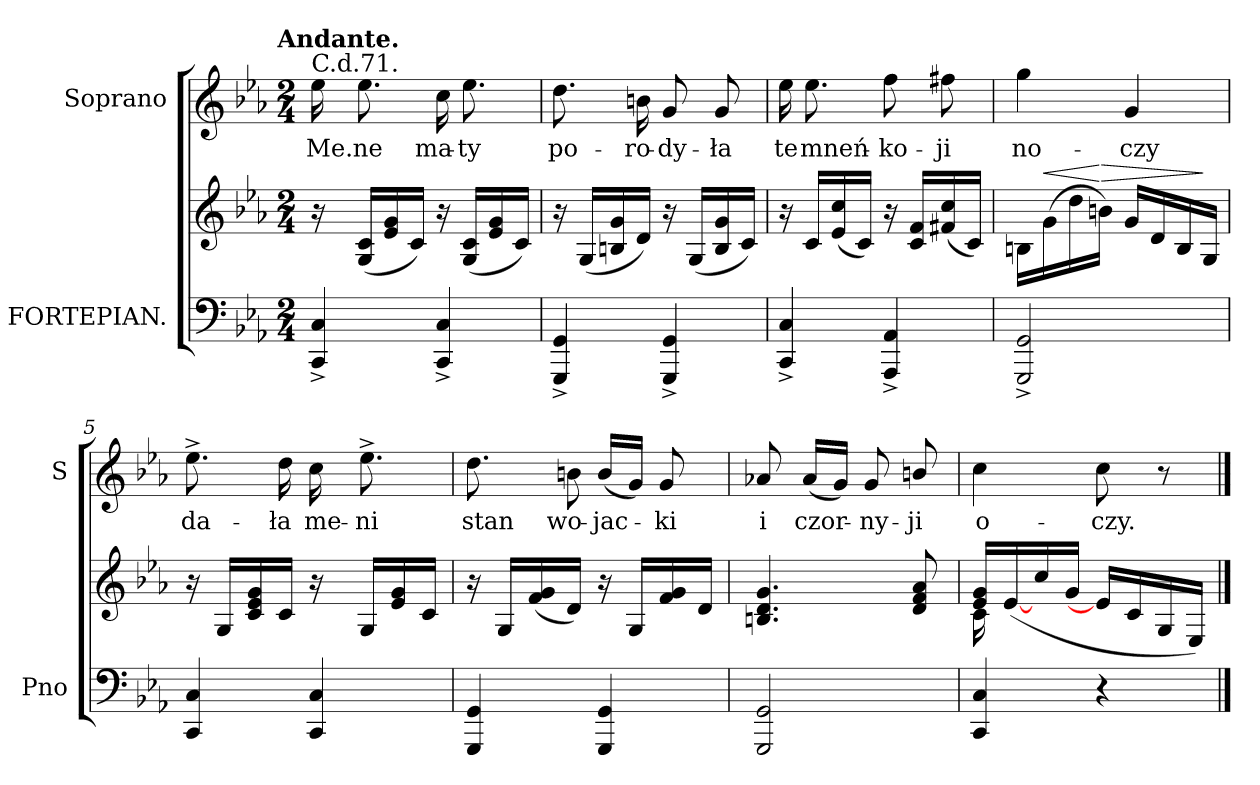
**kern	**kern	**dynam	**kern	**text
*part2	*part2	*part2	*part1	*part1
*staff3	*staff2	*staff2/3	*staff1	*staff1
*I"FORTEPIAN.	*	*	*I"Soprano	*
*I'Pno	*	*	*I'S	*
*clefF4	*clefG2	*	*clefG2	*
*k[b-e-a-]	*k[b-e-a-]	*	*k[b-e-a-]	*
*c:	*c:	*	*c:	*
!!LO:TX:omd:t=Andante.
*M2/4	*M2/4	*	*M2/4	*
=1	=1	=1	=1	=1
!	!	!	!LO:TX:a:t=C.d.71.	!
4CC^/ 4C^/	16r	.	16ee-\	Me.
.	(16G/ 16c/LL	.	8.ee-\	ne
.	16e-/ 16g/	.	.	.
.	16c/JJ)	.	.	.
4CC^/ 4C^/	16r	.	16cc\	ma-
.	(16G/ 16c/LL	.	8.ee-\	-ty
.	16e-/ 16g/	.	.	.
.	16c/JJ)	.	.	.
=2	=2	=2	=2	=2
4GGG^/ 4GG^/	16r	.	8.dd\	po-
.	(<16G/LL	.	.	.
.	16Bn/ 16g/	.	.	.
.	16d/JJ)	.	16bn\	-ro-
4GGG^/ 4GG^/	16r	.	8g/	-dy-
.	(<16G/LL	.	.	.
.	16B/ 16g/	.	8g/	-ła
.	16c/JJ)	.	.	.
=3	=3	=3	=3	=3
4CC^/ 4C^/	16r	.	16ee-\	te
.	16c/LL	.	8.ee-\	mneń-
.	(16e-/ 16cc/	.	.	.
.	16c/JJ)	.	.	.
4AAA-^/ 4AA-^/	16r	.	8ff\	-ko-
.	16c/ 16f/LL	.	.	.
.	(16f#X/ 16cc/	.	8ff#X\	-ji
.	16c/JJ)	.	.	.
=4	=4	=4	=4	=4
2GGG^/ 2GG^/	16Bn\LL	.	4gg\	no-
!	!	!LO:HP:a	!	!
.	(16g\	<	.	.
.	16dd\	.	.	.
!	!	!LO:HP:n=1:a	!	!
.	16bn\JJ)	[ >	.	.
.	16g/LL	.	4g/	-czy
.	16d/	.	.	.
.	16B/	.	.	.
.	16G/JJ	]	.	.
=5	=5	=5	=5	=5
4CC/ 4C/	16r	.	8.ee-^\	da-
.	16G/LL	.	.	.
.	16c/ 16e-/ 16g/	.	.	.
.	16c/JJ	.	16dd\	-ła
4CC/ 4C/	16r	.	16cc\	me-
.	16G/LL	.	8.ee-^\	-ni
.	16e-/ 16g/	.	.	.
.	16c/JJ	.	.	.
=6	=6	=6	=6	=6
4GGG/ 4GG/	16r	.	8.dd\	stan
.	16G/LL	.	.	.
.	(16f/ 16g/	.	.	.
!	!	!	!LO:N:vis=8	!
.	16d/JJ)	.	16bn\	wo-
4GGG/ 4GG/	16r	.	(16b\LL	-jac-
.	16G/LL	.	16g/JJ)	.
.	16f/ 16g/	.	8g/	-ki
.	16d/JJ	.	.	.
=7	=7	=7	=7	=7
2GGG/ 2GG/	4.Bn/ 4.d/ 4.g/	.	8a-X/	i
.	.	.	(16a-/LL	czor-
.	.	.	16g/JJ)	.
.	.	.	8g/	-ny-
.	8d/ 8f/ 8a-/	.	8bn/	-ji
=8	=8	=8	=8	=8
*	*^	*	*	*
4CC/ 4C/	16e-/ 16g/LL	16c\	.	4cc\	o-
.	([16e-/	16ryy	.	.	.
.	16cc/	8ryy	.	.	.
.	16g/JJ	.	.	.	.
4r	16e-/LL]	4ryy	.	8cc\	-czy.
.	16c/	.	.	.	.
.	16G/	.	.	8r	.
.	16E-/JJ)	.	.	.	.
*	*v	*v	*	*	*
==	==	==	==	==
*-	*-	*-	*-	*-
